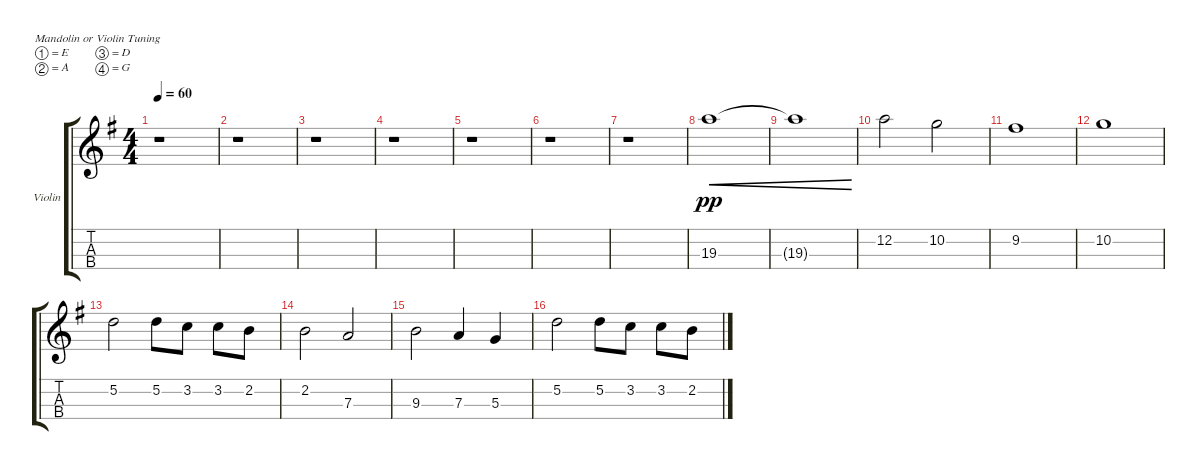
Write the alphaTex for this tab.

\defaultSystemsLayout 4
\bracketExtendMode groupsimilarinstruments
\firstSystemTrackNameOrientation horizontal
\otherSystemsTrackNameOrientation horizontal
\track ("Violin 2" "Violin") {instrument violin}
\staff {score tabs}
\tuning (E5 A4 D4 G3)
\ts (4 4)
\tempo 60
\clef g2
\scale
0.513944
\ks eminor
r.1{dy pp instrument violin} |
\scale
0.243028 r.1 |
\scale
0.243028 r.1 |
\scale
0.333333 r.1 |
\scale
0.333333 r.1 |
\scale
0.333333 r.1 |
\scale
0.333333 r.1 |
\scale
0.333333 19.3.1{cre} |
\scale
0.333333 19.3{t}.1{cre} |
\scale
0.333333 12.2.2 10.2.2 |
\scale
0.333333 9.2.1 |
\scale
0.333333 10.2.1 |
\scale
0.333333 5.2.2 5.2.8 3.2.8 3.2.8 2.2.8 |
\scale
0.333333 2.2.2 7.3.2 |
\scale
0.333333 9.3.2 7.3.4 5.3.4 |
\scale
0.333333 5.2.2 5.2.8 3.2.8 3.2.8 2.2.8
